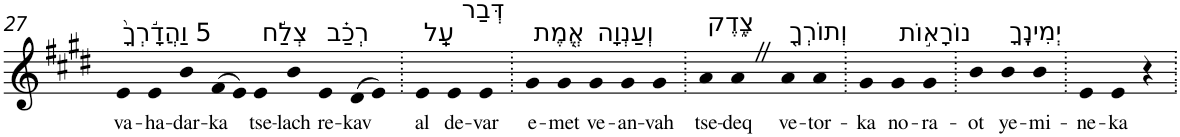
**kern	**text
*part1	*part1
*staff1	*staff1
*I"Piano	*
*I'Pno	*
!!LO:PB:g=z
*clefG2	*
*k[f#c#g#d#]	*
*E:	*
=27	=27
!LO:TX:a:t=5 וַהֲדָ֬רְךָ֨	!
!	!LO:LY:b
4e	va-
!	!LO:LY:b
4e	-ha-
!	!LO:LY:b
4b	-dar-
!	!LO:LY:b
(>8f#	-ka
8e)	.
!LO:TX:a:t=צְלַ֬ח	!
!	!LO:LY:b
4e	tse-
!	!LO:LY:b
4b	-lach
!LO:TX:a:t=רְכַ֗ב	!
!	!LO:LY:b
4e	re-
!	!LO:LY:b
(>8d#	-kav
8e)	.
=28.	=28.
!LO:TX:a:t=עַֽל	!
!	!LO:LY:b
4e	al
!LO:TX:a:t=דְּבַר	!
!	!LO:LY:b
4e	de-
!	!LO:LY:b
4e	-var
=29.	=29.
!LO:TX:a:t=אֱ֭מֶת	!
!	!LO:LY:b
4g#	e-
!	!LO:LY:b
4g#	-met
!LO:TX:a:t=וְעַנְוָה	!
!	!LO:LY:b
4g#	ve-
!	!LO:LY:b
4g#	-an-
!	!LO:LY:b
4g#	-vah
=30.	=30.
!LO:TX:a:t=צֶ֑דֶק	!
!	!LO:LY:b
4a	tse-
!	!LO:LY:b
4aZ	-deq
!LO:TX:a:t=וְתוֹרְךָ֖	!
!	!LO:LY:b
4a	ve-
!	!LO:LY:b
4a	-tor-
=31.	=31.
!	!LO:LY:b
4g#	-ka
!LO:TX:a:t=נוֹרָא֣וֹת	!
!	!LO:LY:b
4g#	no-
!	!LO:LY:b
4g#	-ra-
=32.	=32.
!	!LO:LY:b
4b	-ot
!LO:TX:a:t=יְמִינֶֽךָ	!
!	!LO:LY:b
4b	ye-
!	!LO:LY:b
4b	-mi-
=33.	=33.
!	!LO:LY:b
4e	-ne-
!	!LO:LY:b
4e	-ka
4r	.
=.	=.
*-	*-
